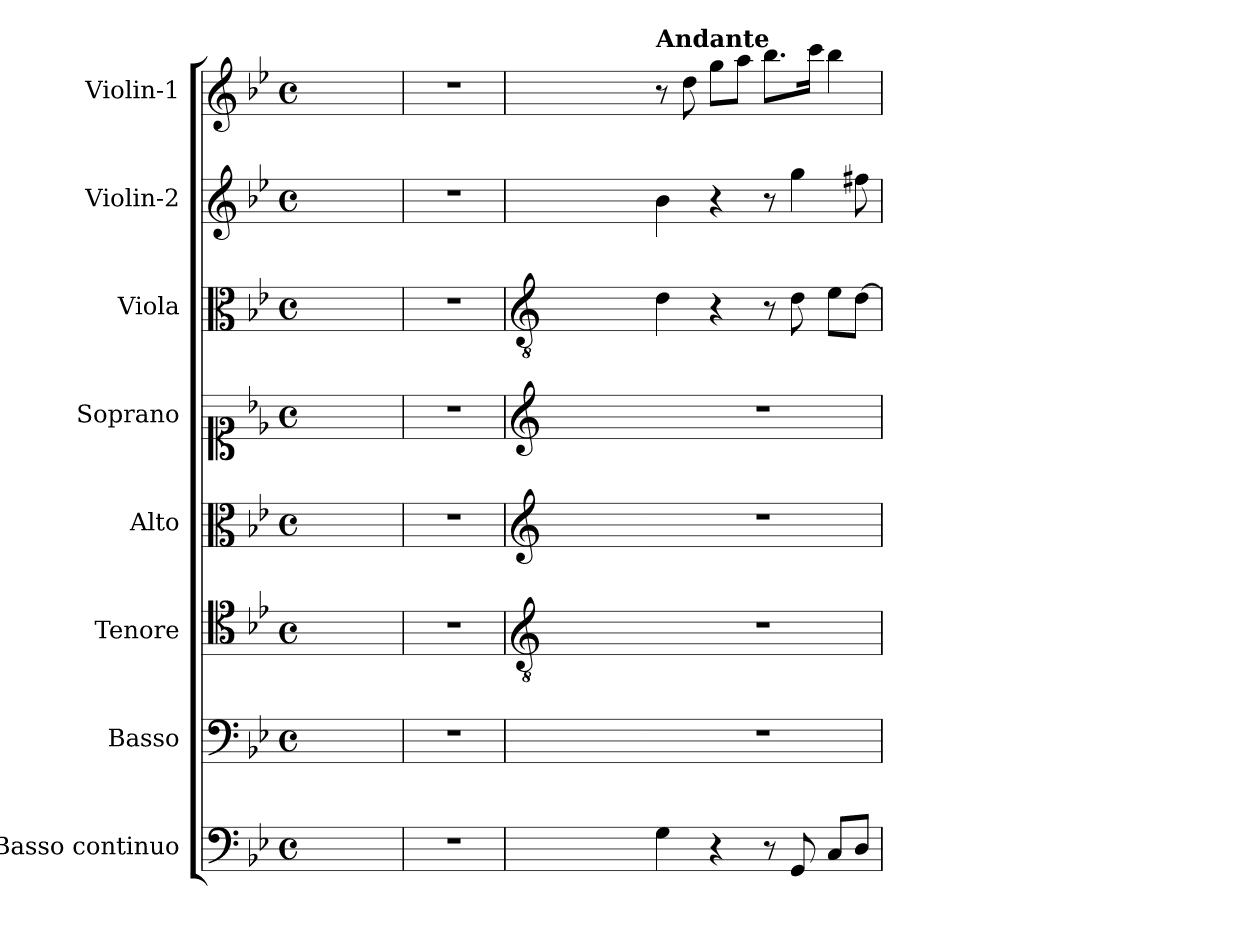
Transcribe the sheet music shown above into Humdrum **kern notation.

**kern	**kern	**kern	**kern	**kern	**kern	**kern	**kern
*part8	*part7	*part6	*part5	*part4	*part3	*part2	*part1
*staff8	*staff7	*staff6	*staff5	*staff4	*staff3	*staff2	*staff1
*I"Basso continuo	*I"Basso	*I"Tenore	*I"Alto	*I"Soprano	*I"Viola	*I"Violin-2	*I"Violin-1
*I'BC	*I'B	*I'T	*I'A	*I'S	*I'Va	*I'Vi-2	*I'Vi-1
*clefF4	*clefF4	*clefC4	*clefC3	*clefC1	*clefC3	*clefG2	*clefG2
*k[b-e-]	*k[b-e-]	*k[b-e-]	*k[b-e-]	*k[b-e-]	*k[b-e-]	*k[b-e-]	*k[b-e-]
*B-:	*B-:	*B-:	*B-:	*B-:	*B-:	*B-:	*B-:
*M4/4	*M4/4	*M4/4	*M4/4	*M4/4	*M4/4	*M4/4	*M4/4
*met(c)	*met(c)	*met(c)	*met(c)	*met(c)	*met(c)	*met(c)	*met(c)
=	=	=	=	=	=	=	=
1ryy	1ryy	1ryy	1ryy	1ryy	1ryy	1ryy	1ryy
=1X	=1X	=1X	=1X	=1X	=1X	=1X	=1X
1r	1r	1r	1r	1r	1r	1r	1r
=2X	=2X	=2X	=2X	=2X	=2X	=2X	=2X
*	*	*clefGv2	*clefG2	*clefG2	*clefGv2	*	*
1ryy	1ryy	1ryy	1ryy	1ryy	1ryy	1ryy	1ryy
=1-	=1-	=1-	=1-	=1-	=1-	=1-	=1-
!	!	!	!	!	!	!	!LO:TX:a:B:t=Andante
4G\	1r	1r	1r	1r	4d\	4b-\	8r
.	.	.	.	.	.	.	8dd\
4r	.	.	.	.	4r	4r	8gg\L
.	.	.	.	.	.	.	8aa\J
8r	.	.	.	.	8r	8r	8.bb-\L
8GG/	.	.	.	.	8d\	4gg\	.
.	.	.	.	.	.	.	16ccc\Jk
8C/L	.	.	.	.	8e-\L	.	4bb-\
8D/J	.	.	.	.	[8d\J	8ff#X\	.
=	=	=	=	=	=	=	=
*-	*-	*-	*-	*-	*-	*-	*-
